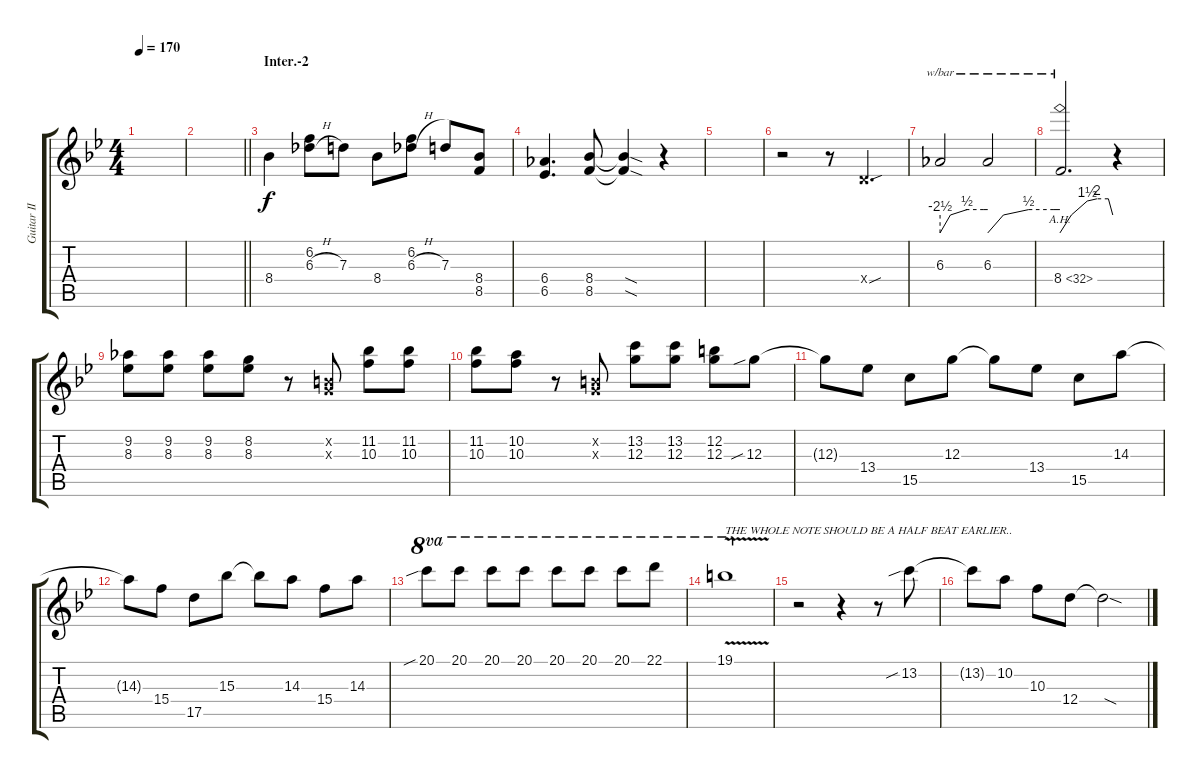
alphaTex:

\track ("Guitar II (Nakano Azusa)" "Guitar II ") {instrument distortionguitar}
\staff {score tabs}
\tuning (E4 B3 G3 D3 A2 E2) {hide}
\ts (4 4)
\tempo 170
\clef g2
\ks bb
|
\barLineRight lightlight
|
\section ("" "Inter.-2")
8.4.4 (6.2 6.3{h}).8 7.3.8 8.4.8 (6.2 6.3{h}).8 7.3.8 (8.4 8.5).8 |
(6.4 6.5).4{d} (8.4 8.5).8 (8.4{sod t} 8.5{sod t}).4 r.4 |
|
r.2 r.8 0.4{sou x}.4{d} |
6.3.2{tbe (custom default 0 -10 13 0 34 2 55 2 60 2)} 6.3.2{tbe (custom default 0 -10 13 0 34 2 55 2 60 2)} |
8.4{ah 24}.2{d tbe (custom default 0 -10 13 0 31 6 42 8 55 8 60 0)} r.4 |
(9.2 8.3).8 (9.2 8.3).8 (9.2 8.3).8 (8.2 8.3).8 r.8 (0.2{x} 0.3{x}).8 (11.2 10.3).8 (11.2 10.3).8 |
(11.2 10.3).8 (10.2 10.3).8 r.8 (0.2{x} 0.3{x}).8 (13.2 12.3).8 (13.2 12.3).8 (12.2 12.3).8 12.3{sib}.8 |
12.3{t}.8 13.4.8 15.5.8 12.3.8 12.3{t}.8 13.4.8 15.5.8 14.3.8 |
14.3{t}.8 15.4.8 17.5.8 15.3.8 15.3{t}.8 14.3.8 15.4.8 14.3.8 |
20.1{sib}.8{ot 8va} 20.1.8{ot 8va} 20.1.8{ot 8va} 20.1.8{ot 8va} 20.1.8{ot 8va} 20.1.8{ot 8va} 20.1.8{ot 8va} 22.1.8{ot 8va} |
19.1{v}.1{ot 8va txt "THE WHOLE NOTE SHOULD BE A HALF BEAT EARLIER.."} |
r.2 r.4 r.8 13.2{sib}.8 |
13.2{t}.8 10.2.8 10.3.8 12.4.8 12.4{sod t}.2
